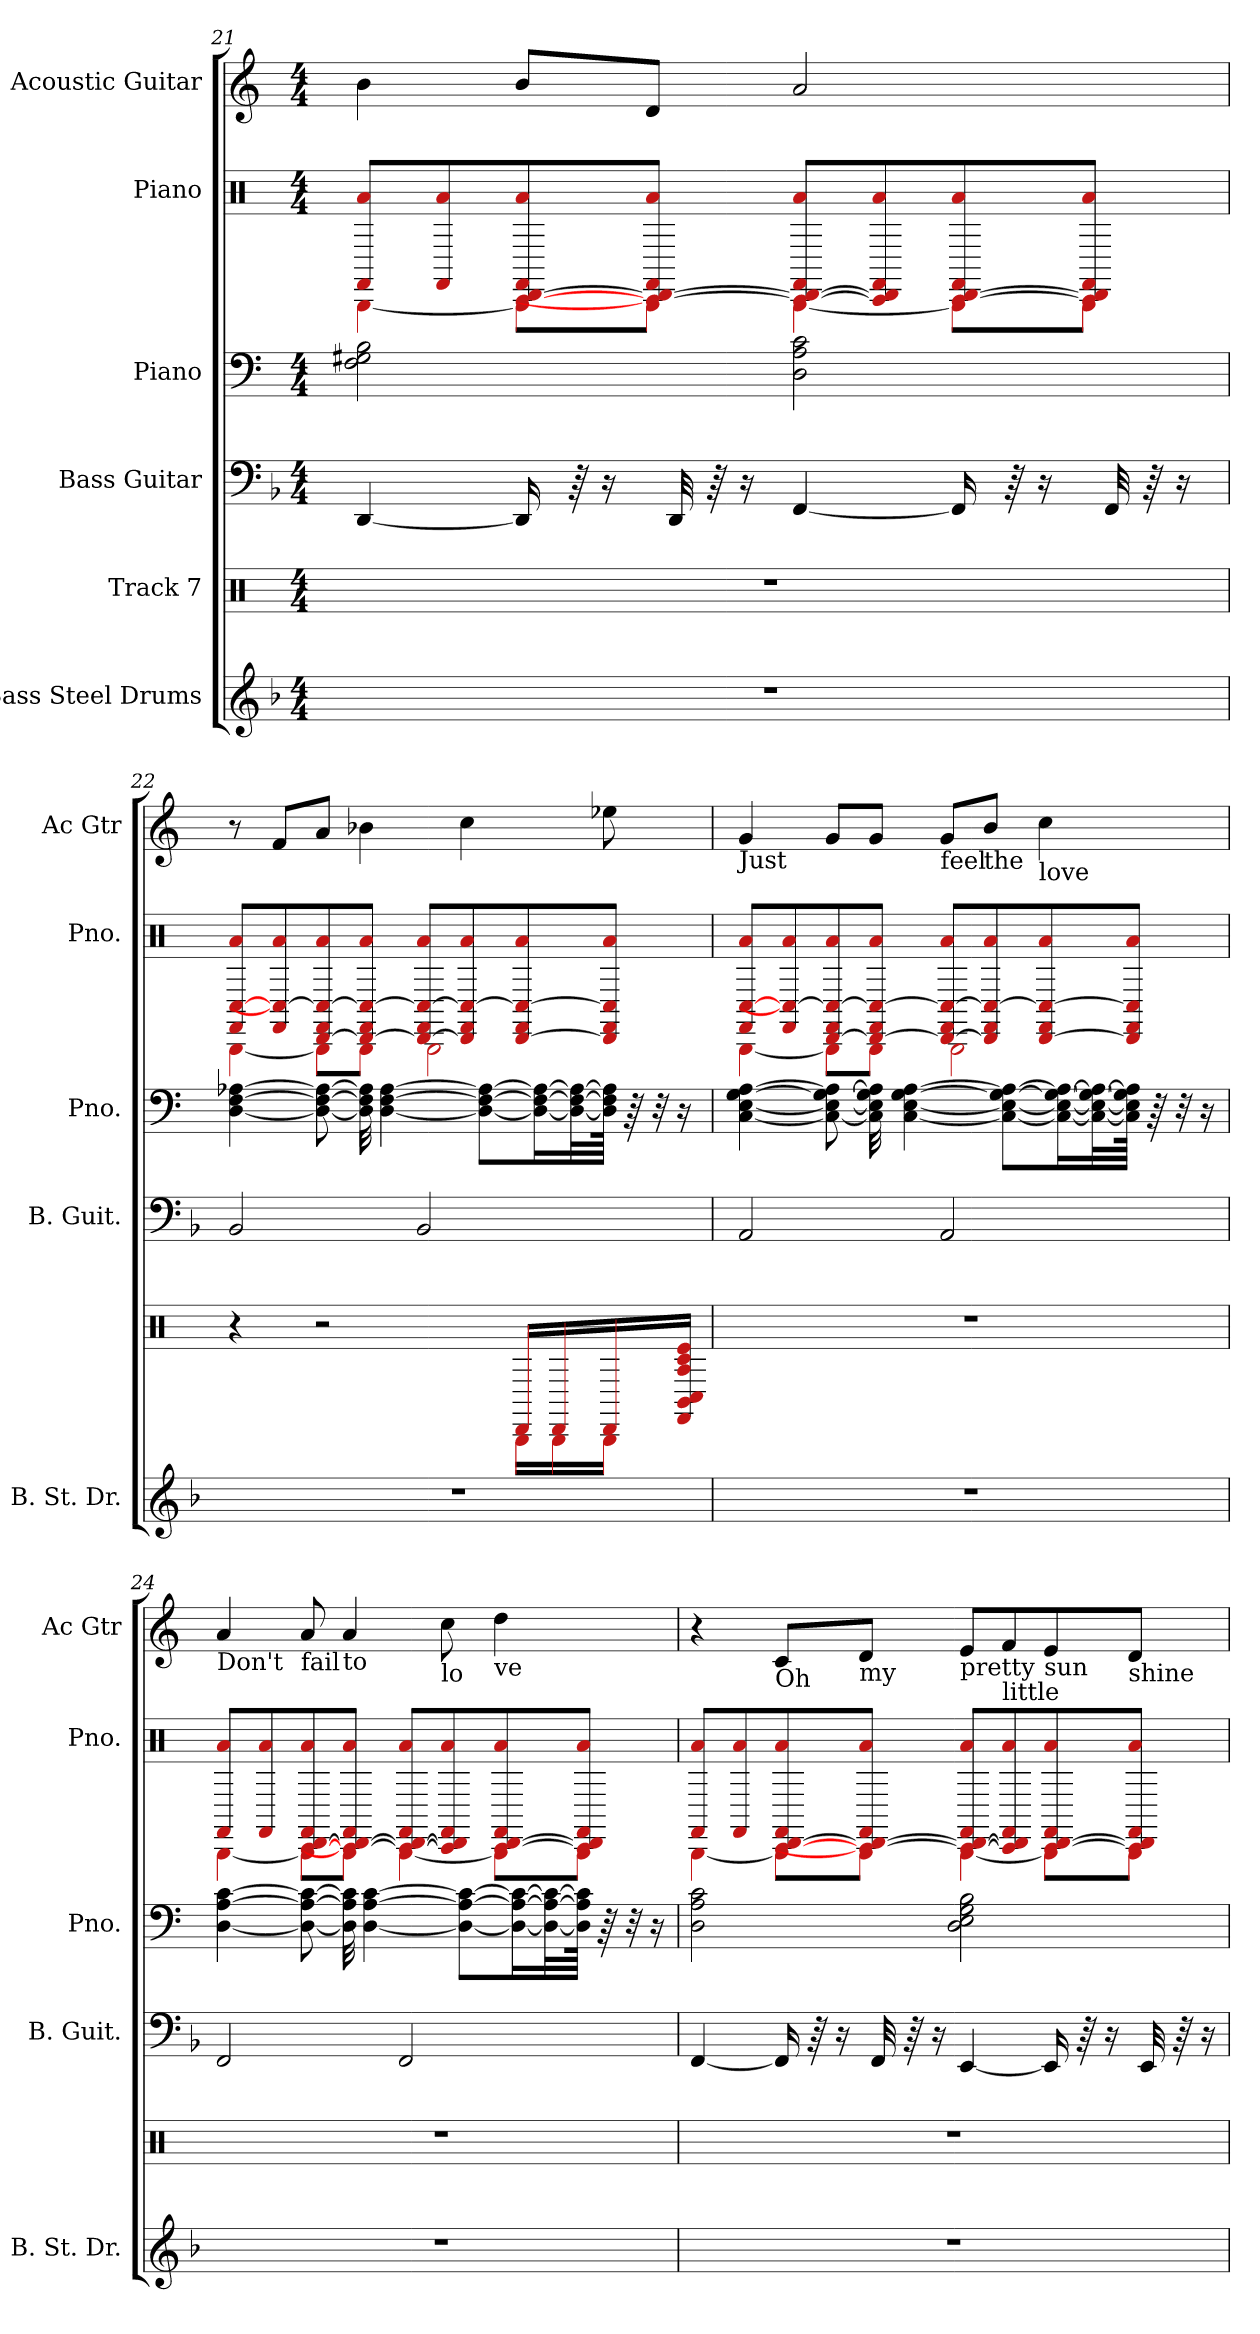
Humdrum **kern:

**kern	**kern	**kern	**kern	**kern	**kern
*part6	*part5	*part4	*part3	*part2	*part1
*staff6	*staff5	*staff4	*staff3	*staff2	*staff1
*I"Bass Steel Drums	*I"Track 7	*I"Bass Guitar	*I"Piano	*I"Piano	*I"Acoustic Guitar
*I'B. St. Dr.	*	*I'B. Guit.	*I'Pno.	*I'Pno.	*I'Ac Gtr
!!LO:PB:g=z
*clefG2	*clefX	*clefF4	*clefF4	*clefX	*clefG2
*k[b-]	*k[]	*k[b-]	*k[]	*k[]	*k[]
*F:	*C:	*F:	*C:	*C:	*C:
*M4/4	*M4/4	*M4/4	*M4/4	*M4/4	*M4/4
=21	=21	=21	=21	=21	=21
*	*	*	*	*^	*
1r	1r	[4DD/	2F\ 2G#X\ 2B\	8FF#X/ 8a/L	[4BBB\	4b\
.	.	.	.	8FF/ 8a/	.	.
.	.	16DD/]	.	[8CC#X/ [8DD/ 8FF/ 8a/	8BBB\L]	8b/L
.	.	64r	.	.	.	.
.	.	16r	.	.	.	.
.	.	.	.	8CC/_ 8DD/_ 8FF/ 8a/J	8BBB\J	8d/J
.	.	32DD/	.	.	.	.
.	.	64r	.	.	.	.
.	.	16r	.	.	.	.
.	.	[4FF/	2D\ 2A\ 2c\	8CC/_ 8DD/_ 8FF/ 8a/L	[4BBB\	2a/
.	.	.	.	8CC/] 8DD/] 8FF/ 8a/	.	.
.	.	16FF/]	.	[8CC/ [8DD/ 8FF/ 8a/	8BBB\L]	.
.	.	64r	.	.	.	.
.	.	16r	.	.	.	.
.	.	.	.	8CC/] 8DD/] 8FF/ 8a/J	8BBB\J	.
.	.	32FF/	.	.	.	.
.	.	64r	.	.	.	.
.	.	16r	.	.	.	.
=22	=22	=22	=22	=22	=22	=22
*	*^	*	*	*	*	*
1r	4r	2.ryy	2BB-/	[4D\ [4F\ [4A-X\	8FF#X/ [8C#X/ 8a/L	[4BBB\	8r
.	.	.	.	.	8FF/ 8C/_ 8a/	.	8f/L
.	2r	.	.	8D\_ 8F\_ 8A-\_	[8DD/ 8FF/ 8C/_ 8a/	8BBB\L]	8a/J
.	.	.	.	32D\] 32F\] 32A-\]	8DD/_ 8FF/ 8C/_ 8a/J	8BBB\J	4b-X\
.	.	.	.	[4D\ [4F\ [4A-\	.	.	.
.	.	.	2BB-/	.	8DD/_ 8FF/ 8C/_ 8a/L	2BBB\	.
.	.	.	.	.	8DD/] 8FF/ 8C/_ 8a/	.	4cc\
.	.	.	.	8D\_ 8F\_ 8A-\_L	.	.	.
.	16DD/LL	16BBB\LL	.	.	[8DD/ 8FF/ 8C/_ 8a/	.	.
.	.	.	.	16D\_ 16F\_ 16A-\_L	.	.	.
.	16DD/	16BBB\	.	.	.	.	.
.	.	.	.	32D\_ 32F\_ 32A-\_L	.	.	.
.	16DD/	16BBB\JJ	.	64D\] 64F\] 64A-\]JJJk	8DD/] 8FF/ 8C/] 8a/J	.	8ee-X\
.	.	.	.	64r	.	.	.
.	.	.	.	32r	.	.	.
.	16FF/ 16BB/ 16C#X/ 16A/ 16c/ 16e-X/JJ	16ryy	.	16r	.	.	.
!!LO:LB:g=z
=23	=23	=23	=23	=23	=23	=23	=23
!	!	!	!	!	!	!	!LO:TX:b:t=Just
*	*v	*v	*	*	*	*	*
1r	1r	2AA/	[4C\ [4E\ [4G\ [4A\	8FF#X/ [8C#X/ 8a/L	[4BBB\	4g/
.	.	.	.	8FF/ 8C/_ 8a/	.	.
.	.	.	8C\_ 8E\_ 8G\_ 8A\_	[8DD/ 8FF/ 8C/_ 8a/	8BBB\L]	8g/L
.	.	.	32C\] 32E\] 32G\] 32A\]	8DD/_ 8FF/ 8C/_ 8a/J	8BBB\J	8g/J
.	.	.	[4C\ [4E\ [4G\ [4A\	.	.	.
!	!	!	!	!	!	!LO:TX:b:t=feel
.	.	2AA/	.	8DD/_ 8FF/ 8C/_ 8a/L	2BBB\	8g/L
!	!	!	!	!	!	!LO:TX:b:t=the
.	.	.	.	8DD/] 8FF/ 8C/_ 8a/	.	8b/J
.	.	.	8C\_ 8E\_ 8G\_ 8A\_L	.	.	.
!	!	!	!	!	!	!LO:TX:b:t=love
.	.	.	.	[8DD/ 8FF/ 8C/_ 8a/	.	4cc\
.	.	.	16C\_ 16E\_ 16G\_ 16A\_L	.	.	.
.	.	.	32C\_ 32E\_ 32G\_ 32A\_L	.	.	.
.	.	.	64C\] 64E\] 64G\] 64A\]JJJk	8DD/] 8FF/ 8C/] 8a/J	.	.
.	.	.	64r	.	.	.
.	.	.	32r	.	.	.
.	.	.	16r	.	.	.
=24	=24	=24	=24	=24	=24	=24
!	!	!	!	!	!	!LO:TX:b:t=Don't
1r	1r	2FF/	[4D\ [4A\ [4c\	8FF#X/ 8a/L	[4BBB\	4a/
.	.	.	.	8FF/ 8a/	.	.
!	!	!	!	!	!	!LO:TX:b:t=fail
.	.	.	8D\_ 8A\_ 8c\_	[8CC#X/ [8DD/ 8FF/ 8a/	8BBB\L]	8a/
!	!	!	!	!	!	!LO:TX:b:t=to
.	.	.	32D\] 32A\] 32c\]	8CC/_ 8DD/_ 8FF/ 8a/J	8BBB\J	4a/
.	.	.	[4D\ [4A\ [4c\	.	.	.
.	.	2FF/	.	8CC/_ 8DD/_ 8FF/ 8a/L	[4BBB\	.
!	!	!	!	!	!	!LO:TX:b:t=lo
.	.	.	.	8CC/] 8DD/] 8FF/ 8a/	.	8cc\
.	.	.	8D\_ 8A\_ 8c\_L	.	.	.
!	!	!	!	!	!	!LO:TX:b:t=ve
.	.	.	.	[8CC/ [8DD/ 8FF/ 8a/	8BBB\L]	4dd\
.	.	.	16D\_ 16A\_ 16c\_L	.	.	.
.	.	.	32D\_ 32A\_ 32c\_L	.	.	.
.	.	.	64D\] 64A\] 64c\]JJJk	8CC/] 8DD/] 8FF/ 8a/J	8BBB\J	.
.	.	.	64r	.	.	.
.	.	.	32r	.	.	.
.	.	.	16r	.	.	.
!!LO:PB:g=z
=25	=25	=25	=25	=25	=25	=25
1r	1r	[4FF/	2D\ 2A\ 2c\	8FF#X/ 8a/L	[4BBB\	4r
.	.	.	.	8FF/ 8a/	.	.
!	!	!	!	!	!	!LO:TX:b:t=Oh
.	.	16FF/]	.	[8CC#X/ [8DD/ 8FF/ 8a/	8BBB\L]	8c/L
.	.	64r	.	.	.	.
.	.	16r	.	.	.	.
!	!	!	!	!	!	!LO:TX:b:t=my
.	.	.	.	8CC/_ 8DD/_ 8FF/ 8a/J	8BBB\J	8d/J
.	.	32FF/	.	.	.	.
.	.	64r	.	.	.	.
.	.	16r	.	.	.	.
!	!	!	!	!	!	!LO:TX:b:t=pretty
.	.	[4EE/	2D\ 2E\ 2G\ 2B\	8CC/_ 8DD/_ 8FF/ 8a/L	[4BBB\	8e/L
!	!	!	!	!	!	!LO:TX:b:t=little
.	.	.	.	8CC/] 8DD/] 8FF/ 8a/	.	8f/
!	!	!	!	!	!	!LO:TX:b:t=sun
.	.	16EE/]	.	[8CC/ [8DD/ 8FF/ 8a/	8BBB\L]	8e/
.	.	64r	.	.	.	.
.	.	16r	.	.	.	.
!	!	!	!	!	!	!LO:TX:b:t=shine
.	.	.	.	8CC/] 8DD/] 8FF/ 8a/J	8BBB\J	8d/J
.	.	32EE/	.	.	.	.
.	.	64r	.	.	.	.
.	.	16r	.	.	.	.
*	*	*	*	*v	*v	*
=	=	=	=	=	=
*-	*-	*-	*-	*-	*-
